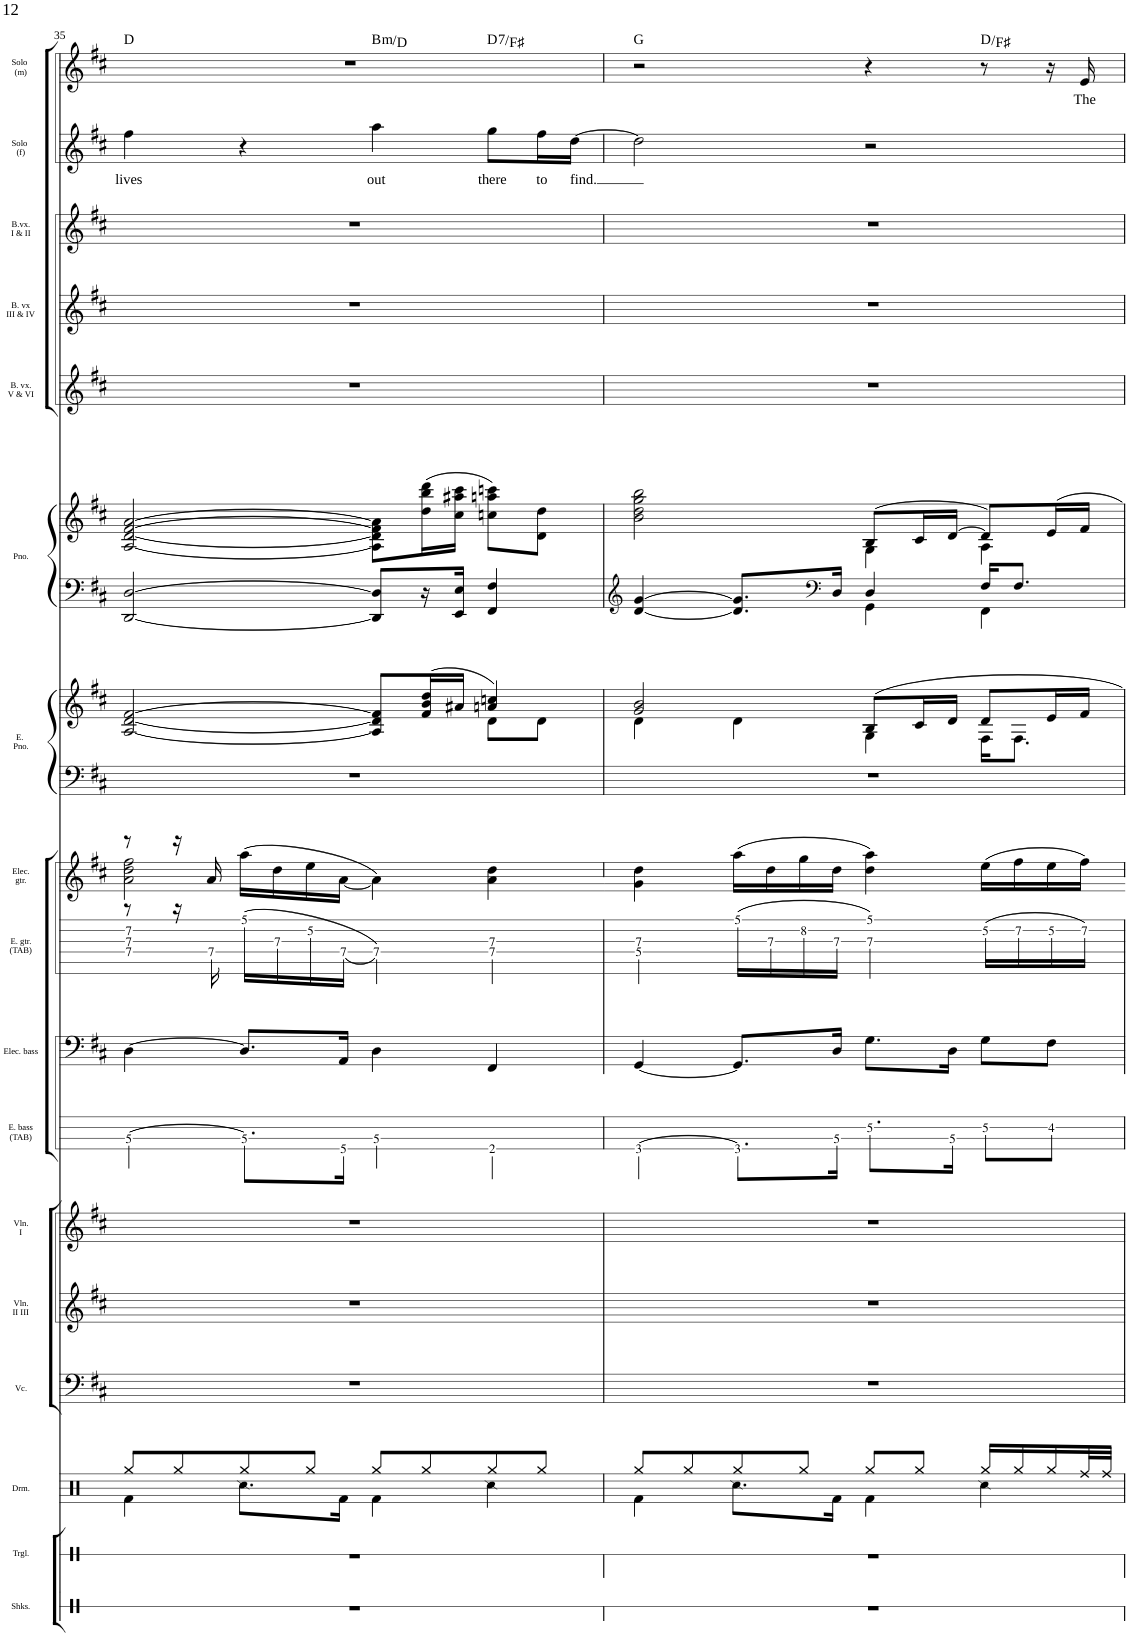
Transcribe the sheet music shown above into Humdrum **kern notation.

**kern	**kern	**kern	**kern	**kern	**kern	**kern	**kern	**kern	**kern	**kern	**kern	**kern	**kern	**kern	**kern	**kern	**kern	**text	**kern	**text	**harte
*part17	*part16	*part15	*part14	*part13	*part12	*part11	*part10	*part9	*part8	*part7	*part7	*part6	*part6	*part5	*part4	*part3	*part2	*part2	*part1	*part1	*part1
*staff19	*staff18	*staff17	*staff16	*staff15	*staff14	*staff13	*staff12	*staff11	*staff10	*staff9	*staff8	*staff7	*staff6	*staff5	*staff4	*staff3	*staff2	*staff2	*staff1	*staff1	*
*I"Shakers	*I"Triangle	*I"Drums	*I"Cello	*I"Violin II III	*I"Violin I	*I"E. bass (TAB)	*I"E. bass	*I"E. gtr. (TAB)	*I"Electric  guitar	*I"Electric  Piano	*	*I"Piano	*	*I"Back. voc. V &amp; VI	*I"Back. voc. III &amp; IV	*I"Back. voc. I &amp; II	*I"Solo   (f)	*	*I"Solo   (m)	*	*
*I'Shks.	*I'Trgl.	*I'Drm.	*	*I'Vln. II III	*I'Vln. I	*I'E. bass  (TAB)	*	*I'E. gtr. (TAB)	*I'Elec. gtr.	*I'E.   Pno.	*	*I'Pno.	*	*	*	*	*I'Solo   (f)	*	*I'Solo   (m)	*	*
!!LO:PB:g=z
*clefX	*clefX	*clefX	*clefF4	*clefG2	*clefG2	*	*clefF4	*	*clefG2	*clefF4	*clefG2	*clefF4	*clefG2	*clefG2	*clefG2	*clefG2	*clefG2	*	*clefG2	*	*
*	*	*	*	*	*	*	*Trd7c12	*	*Trd7c12	*	*	*	*	*	*	*	*Trd5c9	*	*Trd8c14	*	*
*k[f#c#]	*k[f#c#]	*k[f#c#]	*k[f#c#]	*k[f#c#]	*k[f#c#]	*k[f#c#]	*k[f#c#]	*k[f#c#]	*k[f#c#]	*k[f#c#]	*k[f#c#]	*k[f#c#]	*k[f#c#]	*k[f#c#]	*k[f#c#]	*k[f#c#]	*k[f#c#]	*	*k[f#c#]	*	*
*D:	*D:	*D:	*D:	*D:	*D:	*D:	*D:	*D:	*D:	*D:	*D:	*D:	*D:	*D:	*D:	*D:	*D:	*	*D:	*	*
*M4/4	*M4/4	*M4/4	*M4/4	*M4/4	*M4/4	*	*M4/4	*	*M4/4	*M4/4	*M4/4	*M4/4	*M4/4	*M4/4	*M4/4	*M4/4	*M4/4	*	*M4/4	*	*
=35	=35	=35	=35	=35	=35	=35	=35	=35	=35	=35	=35	=35	=35	=35	=35	=35	=35	=35	=35	=35	=35
*	*	*^	*	*	*	*	*	*^	*^	*	*^	*	*	*	*	*	*	*	*	*	*
!	!	!	!	!	!	!	!	!	!	!	!	!	!	!	!	!	!	!	!	!	!	!LO:LY:b	!	!	!
*	*	*	*	*	*	*	*	*	*	*	*	*	*	*	*	*	*	*	*	*	*	*	*^	*	*
1r	1r	8Rgg/L	4Rf\	1r	1r	1r	[4DD\	[4D\	8r	2A 2d 2f#	8r	2a\ 2dd\ 2ff#\	1r	[2A/ [2d/ [2f#/	2.ryy	[2DD/ [2D/	[2A/ [2d/ [2f#/ [2a/	1r	1r	1r	4ff#\	lives	1r	2ryy	.	D:maj
.	.	8Rgg/	.	.	.	.	.	.	16r	.	16r	.	.	.	.	.	.	.	.	.	.	.	.	.	.	.
.	.	.	.	.	.	.	.	.	16A\	.	16a/	.	.	.	.	.	.	.	.	.	.	.	.	.	.	.
.	.	8Rgg/	8.Rcc\L	.	.	.	8.DD\L]	8.D/L]	(16a\LL	.	(16aa\LL	.	.	.	.	.	.	.	.	.	4r	.	.	.	.	.
.	.	.	.	.	.	.	.	.	16d\	.	16dd\	.	.	.	.	.	.	.	.	.	.	.	.	.	.	.
.	.	8Rgg/J	.	.	.	.	.	.	16e\	.	16ee\	.	.	.	.	.	.	.	.	.	.	.	.	.	.	.
.	.	.	16Rf\Jk	.	.	.	16AAA\Jk	16AA/Jk	[16A\JJ	.	[16a\JJ	.	.	.	.	.	.	.	.	.	.	.	.	.	.	.
!	!	!	!	!	!	!	!	!	!	!	!	!	!	!	!	!	!	!	!	!	!	!LO:LY:b	!	!	!	!LO:H:kt=m
.	.	8Rgg/L	4Rf\	.	.	.	4DD\	4D\	4A\])	2ryy	4a\])	2ryy	.	8A/] 8d/] 8f#/]L	.	8DD/] 8D/]L	8A\] 8d\] 8f#\] 8a\]L	.	.	.	4aa\	out	.	8ryy	.	B:min/b3
.	.	8Rgg/	.	.	.	.	.	.	.	.	.	.	.	(16f#/ 16b/ 16dd/L	.	16r	(16dd\ 16bb\ 16ddd\L	.	.	.	.	.	.	16ryy	.	.
.	.	.	.	.	.	.	.	.	.	.	.	.	.	16a#X/JJ	.	16EE/ 16E/JJ	16cc#\ 16aa#X\ 16ccc#\JJ	.	.	.	.	.	.	16ryy	.	.
!	!	!	!	!	!	!	!	!	!	!	!	!	!	!	!	!	!	!	!	!	!	!LO:LY:b	!	!	!	!LO:H:kt=7
.	.	8Rgg/	4Rcc\	.	.	.	4FFF#\	4FF#/	4A\ 4d\	.	4a\ 4dd\	.	.	4an/ 4ccn/)	8d\L	4FF#/ 4F#/	8ccn\ 8aan\ 8cccn\L)	.	.	.	8gg\L	there	.	4ryy	.	D:7/3
!	!	!	!	!	!	!	!	!	!	!	!	!	!	!	!	!	!	!	!	!	!	!LO:LY:b	!	!	!	!
.	.	8Rgg/J	.	.	.	.	.	.	.	.	.	.	.	.	8d\J	.	8d\ 8dd\J	.	.	.	16ff#\L	to	.	.	.	.
!	!	!	!	!	!	!	!	!	!	!	!	!	!	!	!	!	!	!	!	!	!	!LO:LY:b	!	!	!	!
.	.	.	.	.	.	.	.	.	.	.	.	.	.	.	.	.	.	.	.	.	[16dd\JJ	find.	.	.	.	.
*	*	*	*	*	*	*	*	*	*v	*v	*	*	*	*	*	*	*	*	*	*	*	*	*v	*v	*	*
*	*	*	*	*	*	*	*	*	*	*v	*v	*	*	*	*	*	*	*	*	*	*	*	*	*
=36	=36	=36	=36	=36	=36	=36	=36	=36	=36	=36	=36	=36	=36	=36	=36	=36	=36	=36	=36	=36	=36	=36	=36
*	*	*	*	*	*	*	*	*	*	*	*	*	*	*clefG2	*	*	*	*	*	*	*	*	*
*	*	*	*	*	*	*	*	*	*	*	*	*	*	*^	*^	*	*	*	*	*	*	*	*
1r	1r	8Rgg/L	4Rf\	1r	1r	1r	[4GGG\	[4GG/	4G\ 4d\	4g\ 4dd\	1r	2g/ 2b/	4d\	[4d/ [4g/	2ryy	2b\ 2dd\ 2gg\ 2bb\	2ryy	1r	1r	1r	2dd\]	.	2r	.	G:maj
.	.	8Rgg/	.	.	.	.	.	.	.	.	.	.	.	.	.	.	.	.	.	.	.	.	.	.	.
.	.	8Rgg/	8.Rcc\L	.	.	.	8.GGG\L]	8.GG/L]	(16a\LL	(16aa\LL	.	.	4d\	8.d/] 8.g/]L	.	.	.	.	.	.	.	.	.	.	.
.	.	.	.	.	.	.	.	.	16d\	16dd\	.	.	.	.	.	.	.	.	.	.	.	.	.	.	.
.	.	8Rgg/J	.	.	.	.	.	.	16g\	16gg\	.	.	.	.	.	.	.	.	.	.	.	.	.	.	.
*	*	*	*	*	*	*	*	*	*	*	*	*	*	*clefF4	*	*	*	*	*	*	*	*	*	*	*
.	.	.	16Rf\Jk	.	.	.	16DD\Jk	16D/Jk	16d\JJ	16dd\JJ	.	.	.	16D/Jk	.	.	.	.	.	.	.	.	.	.	.
.	.	8Rgg/L	4Rf\	.	.	.	8.GG\L	8.G\L	4d\ 4a\)	4dd\ 4aa\)	.	8B/L	4G\	4D/	4GG\	(8B/L	4G\	.	.	.	2r	.	4r	.	.
.	.	8Rgg/J	.	.	.	.	.	.	.	.	.	16c#/L	.	.	.	16c#/L	.	.	.	.	.	.	.	.	.
.	.	.	.	.	.	.	16DD\Jk	16D\Jk	.	.	.	16d/JJ	.	.	.	[16d/JJ	.	.	.	.	.	.	.	.	.
.	.	16Rgg/LL	4Rcc\	.	.	.	8GG\L	8G\L	(16e\LL	(16ee\LL	.	8d/L	16F#\KL	16F#/KL	4FF#\	8d/L])	4A\	.	.	.	.	.	8r	.	D:maj/3
.	.	16Rgg/	.	.	.	.	.	.	16f#\	16ff#\	.	.	8.F#\J	8.F#/J	.	.	.	.	.	.	.	.	.	.	.
.	.	16Rgg/	.	.	.	.	8FF#\J	8F#\J	16e\	16ee\	.	16e/L	.	.	.	16e/L	.	.	.	.	.	.	16r	.	.
!	!	!	!	!	!	!	!	!	!	!	!	!	!	!	!	!	!	!	!	!	!	!	!	!LO:LY:b	!
.	.	32Rff/L	.	.	.	.	.	.	16f#\JJ)	16ff#\JJ)	.	16f#/JJ	.	.	.	16f#/JJ	.	.	.	.	.	.	16e/	The	.
.	.	32Rff/JJJ	.	.	.	.	.	.	.	.	.	.	.	.	.	.	.	.	.	.	.	.	.	.	.
*	*	*	*	*	*	*	*	*	*	*	*	*v	*v	*	*	*	*	*	*	*	*	*	*	*	*
*	*	*	*	*	*	*	*	*	*	*	*	*	*v	*v	*	*	*	*	*	*	*	*	*	*
*	*	*v	*v	*	*	*	*	*	*	*	*	*	*	*v	*v	*	*	*	*	*	*	*	*
=	=	=	=	=	=	=	=	=	=	=	=	=	=	=	=	=	=	=	=	=	=
*-	*-	*-	*-	*-	*-	*-	*-	*-	*-	*-	*-	*-	*-	*-	*-	*-	*-	*-	*-	*-	*-
